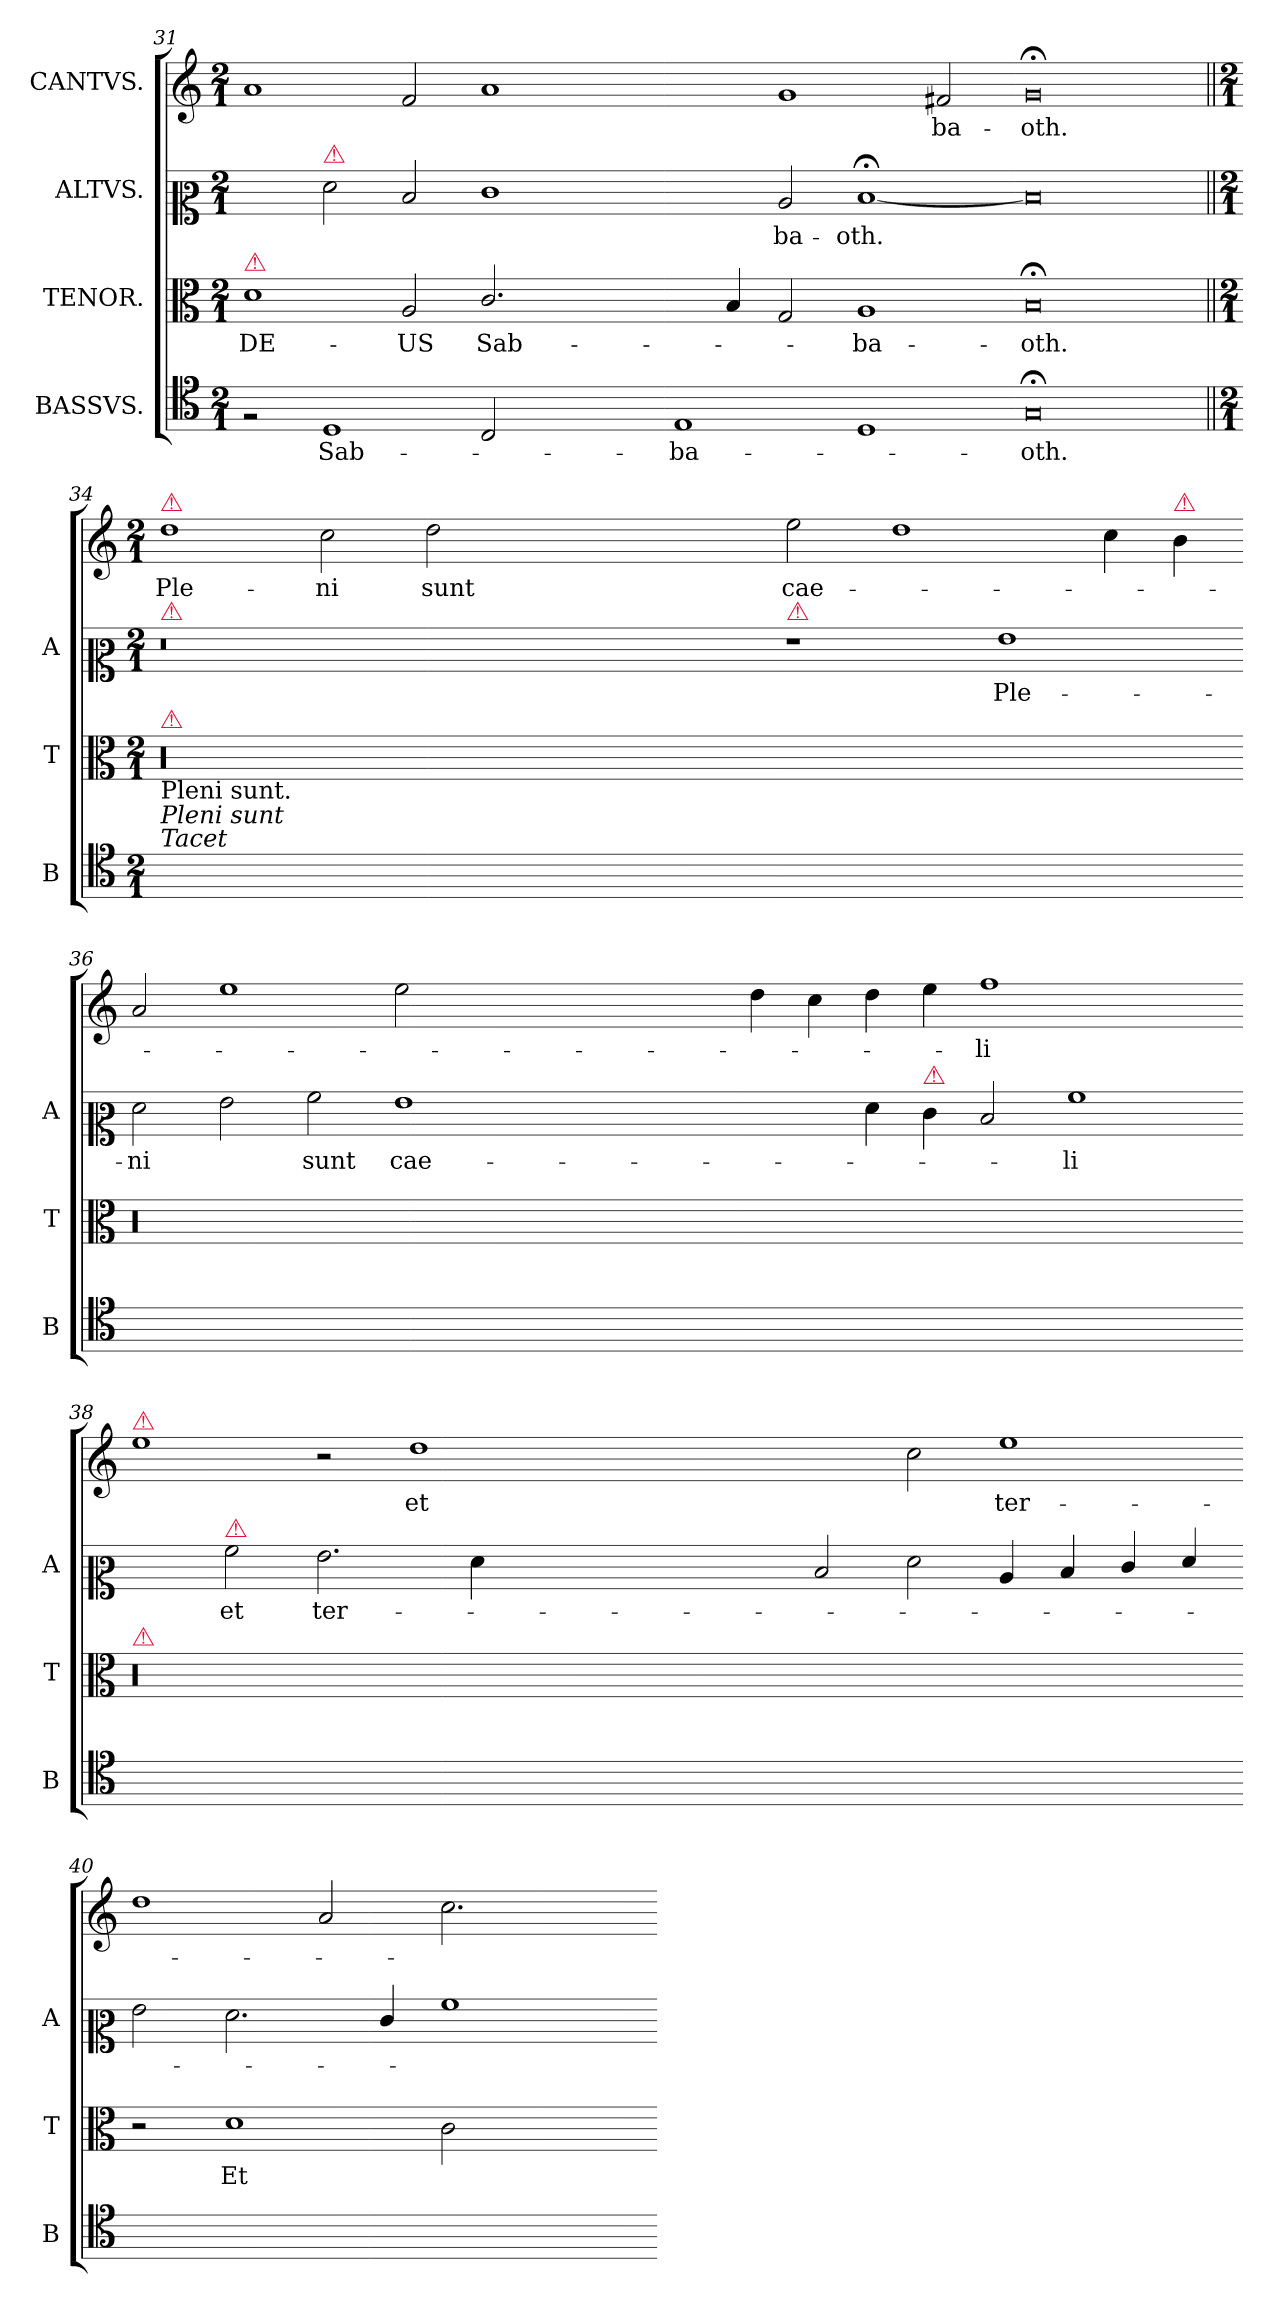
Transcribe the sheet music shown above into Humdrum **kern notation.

**kern	**text	**kern	**text	**kern	**text	**kern	**text
*part4	*part4	*part3	*part3	*part2	*part2	*part1	*part1
*staff4	*staff4	*staff3	*staff3	*staff2	*staff2	*staff1	*staff1
*I"BASSVS.	*	*I"TENOR.	*	*I"ALTVS.	*	*I"CANTVS.	*
*I'B	*	*I'T	*	*I'A	*	*	*
*clefC4	*	*clefC3	*	*clefC2	*	*clefG2	*
*k[]	*	*k[]	*	*k[]	*	*k[]	*
*M2/1	*	*M2/1	*	*M2/1	*	*M2/1	*
=31	=31	=31	=31	=31	=31	=31	=31
!	!	!LO:TX:a:color=crimson:t=⚠	!	!	!	!	!
2rF	.	1d	DE-	2ryy	.	1a	.
!	!	!	!	!LO:TX:a:color=crimson:t=⚠	!	!	!
1D	Sab-	.	.	2f\	.	.	.
.	.	2A/	-US	2d/	.	2f/	.
2C/	.	2.c/	Sab-	1e\	.	1a/	.
2ryy	.	.	.	.	.	.	.
.	.	4ryy	.	.	.	.	.
=32-	=32-	=32-	=32-	=32-	=32-	=32-	=32-
1E	-ba-	4ryy	.	2ryy	.	2ryy	.
.	.	4B/	.	.	.	.	.
.	.	2G/	.	2c/	-ba-	1g	.
1D	.	1A	-ba-	[1d;<	-oth.	.	.
.	.	.	.	.	.	2f#X/	-ba-
=33-	=33-	=33-	=33-	=33-	=33-	=33-	=33-
0G;<	-oth.	0B;<	-oth.	0d]	.	0g;<	-oth.
=34||	=34||	=34||	=34||	=34||	=34||	=34||	=34||
*M2/1	*	*M2/1	*	*M2/1	*	*M2/1	*
!	!	!	!	!	!	!LO:TX:a:color=crimson:t=⚠	!
!	!	!	!	!LO:TX:a:color=crimson:t=⚠	!	!	!
!	!	!LO:TX:b:t=Pleni sunt.	!	!	!	!	!
!	!	!LO:TX:a:color=crimson:t=⚠	!	!	!	!	!
!LO:TX:a:i:t=Pleni sunt \nTacet	!	!	!	!	!	!	!
0ryy	.	00r	.	0r	.	1dd	Ple-
.	.	.	.	.	.	2cc\	-ni
.	.	.	.	.	.	2dd\	sunt
0ryy	.	.	.	0ryy	.	0ryy	.
=35-	=35-	=35-	=35-	=35-	=35-	=35-	=35-
!	!	!	!	!LO:TX:a:color=crimson:t=⚠	!	!	!
0ryy	.	0ryy	.	1r	.	2ee\	cae-
.	.	.	.	.	.	1dd	.
.	.	.	.	1g	Ple-	.	.
.	.	.	.	.	.	4cc\	.
!	!	!	!	!	!	!LO:TX:a:color=crimson:t=⚠	!
.	.	.	.	.	.	4b\	.
=36-	=36-	=36-	=36-	=36-	=36-	=36-	=36-
0ryy	.	00r	.	2f\	-ni	2a/	.
.	.	.	.	2g\	.	1ee	.
.	.	.	.	2a\	sunt	.	.
.	.	.	.	1g\	cae-	2ee\	.
0ryy	.	.	.	.	.	0ryy	.
.	.	.	.	1.ryy	.	.	.
=37-	=37-	=37-	=37-	=37-	=37-	=37-	=37-
0ryy	.	0ryy	.	2ryy	.	4dd\	.
.	.	.	.	.	.	4cc\	.
.	.	.	.	4f\	.	4dd\	.
!	!	!	!	!LO:TX:a:color=crimson:t=⚠	!	!	!
.	.	.	.	4e\	.	4ee\	.
.	.	.	.	2d/	.	1ff	-li
.	.	.	.	1a\	-li	.	.
2ryy	.	2ryy	.	.	.	2ryy	.
=38-	=38-	=38-	=38-	=38-	=38-	=38-	=38-
!	!	!	!	!	!	!LO:TX:a:color=crimson:t=⚠	!
!	!	!LO:TX:a:color=crimson:t=⚠	!	!	!	!	!
0ryy	.	00r	.	2ryy	.	1ee	.
!	!	!	!	!LO:TX:a:color=crimson:t=⚠	!	!	!
.	.	.	.	2a\	et	.	.
.	.	.	.	2.g\	ter-	2r	.
.	.	.	.	.	.	1dd\	et
.	.	.	.	4f\	.	.	.
0ryy	.	.	.	0ryy	.	.	.
.	.	.	.	.	.	1.ryy	.
=39-	=39-	=39-	=39-	=39-	=39-	=39-	=39-
0ryy	.	0ryy	.	2d/	.	2ryy	.
.	.	.	.	2f\	.	2cc\	.
.	.	.	.	4c/	.	1ee	ter-
.	.	.	.	4d/	.	.	.
.	.	.	.	4e/	.	.	.
.	.	.	.	4f/	.	.	.
=40-	=40-	=40-	=40-	=40-	=40-	=40-	=40-
0ryy	.	2r	.	2g\	.	1dd	.
.	.	1d	Et	2.f\	.	.	.
.	.	.	.	.	.	2a/	.
.	.	.	.	4e/	.	.	.
.	.	2c\	.	1a\	.	2.cc\	.
2ryy	.	2ryy	.	.	.	.	.
.	.	.	.	.	.	4ryy	.
=-	=-	=-	=-	=-	=-	=-	=-
*-	*-	*-	*-	*-	*-	*-	*-
